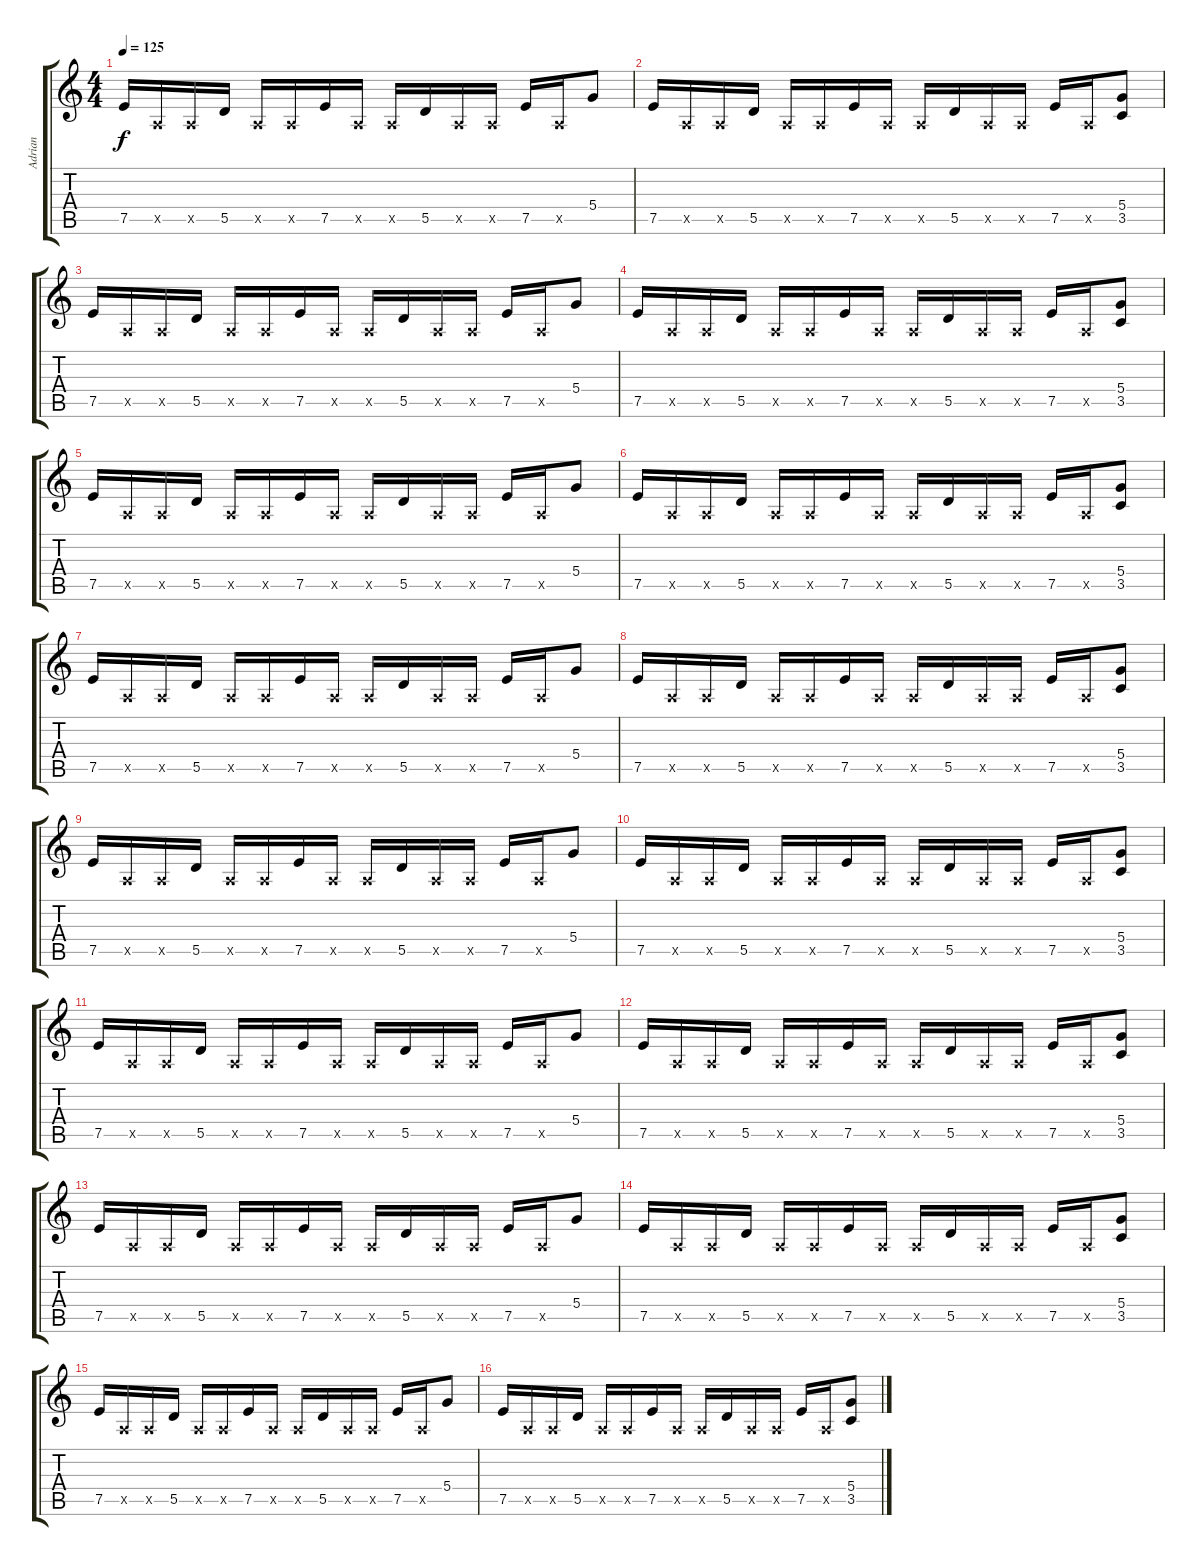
\track ("Adrian" "Adrian") {instrument distortionguitar}
\staff {score tabs}
\tuning (E4 B3 G3 D3 A2 E2) {hide}
\ts (4 4)
\tempo 125
\clef g2
\ks c
7.5.16{dy f instrument distortionguitar} 0.5{x}.16 0.5{x}.16 5.5.16 0.5{x}.16 0.5{x}.16 7.5.16 0.5{x}.16 0.5{x}.16 5.5.16 0.5{x}.16 0.5{x}.16 7.5.16 0.5{x}.16 5.4.8 |
7.5.16 0.5{x}.16 0.5{x}.16 5.5.16 0.5{x}.16 0.5{x}.16 7.5.16 0.5{x}.16 0.5{x}.16 5.5.16 0.5{x}.16 0.5{x}.16 7.5.16 0.5{x}.16 (5.4 3.5).8 |
7.5.16 0.5{x}.16 0.5{x}.16 5.5.16 0.5{x}.16 0.5{x}.16 7.5.16 0.5{x}.16 0.5{x}.16 5.5.16 0.5{x}.16 0.5{x}.16 7.5.16 0.5{x}.16 5.4.8 |
7.5.16 0.5{x}.16 0.5{x}.16 5.5.16 0.5{x}.16 0.5{x}.16 7.5.16 0.5{x}.16 0.5{x}.16 5.5.16 0.5{x}.16 0.5{x}.16 7.5.16 0.5{x}.16 (5.4 3.5).8 |
7.5.16 0.5{x}.16 0.5{x}.16 5.5.16 0.5{x}.16 0.5{x}.16 7.5.16 0.5{x}.16 0.5{x}.16 5.5.16 0.5{x}.16 0.5{x}.16 7.5.16 0.5{x}.16 5.4.8 |
7.5.16 0.5{x}.16 0.5{x}.16 5.5.16 0.5{x}.16 0.5{x}.16 7.5.16 0.5{x}.16 0.5{x}.16 5.5.16 0.5{x}.16 0.5{x}.16 7.5.16 0.5{x}.16 (5.4 3.5).8 |
7.5.16 0.5{x}.16 0.5{x}.16 5.5.16 0.5{x}.16 0.5{x}.16 7.5.16 0.5{x}.16 0.5{x}.16 5.5.16 0.5{x}.16 0.5{x}.16 7.5.16 0.5{x}.16 5.4.8 |
7.5.16 0.5{x}.16 0.5{x}.16 5.5.16 0.5{x}.16 0.5{x}.16 7.5.16 0.5{x}.16 0.5{x}.16 5.5.16 0.5{x}.16 0.5{x}.16 7.5.16 0.5{x}.16 (5.4 3.5).8 |
7.5.16 0.5{x}.16 0.5{x}.16 5.5.16 0.5{x}.16 0.5{x}.16 7.5.16 0.5{x}.16 0.5{x}.16 5.5.16 0.5{x}.16 0.5{x}.16 7.5.16 0.5{x}.16 5.4.8 |
7.5.16 0.5{x}.16 0.5{x}.16 5.5.16 0.5{x}.16 0.5{x}.16 7.5.16 0.5{x}.16 0.5{x}.16 5.5.16 0.5{x}.16 0.5{x}.16 7.5.16 0.5{x}.16 (5.4 3.5).8 |
7.5.16 0.5{x}.16 0.5{x}.16 5.5.16 0.5{x}.16 0.5{x}.16 7.5.16 0.5{x}.16 0.5{x}.16 5.5.16 0.5{x}.16 0.5{x}.16 7.5.16 0.5{x}.16 5.4.8 |
7.5.16 0.5{x}.16 0.5{x}.16 5.5.16 0.5{x}.16 0.5{x}.16 7.5.16 0.5{x}.16 0.5{x}.16 5.5.16 0.5{x}.16 0.5{x}.16 7.5.16 0.5{x}.16 (5.4 3.5).8 |
7.5.16 0.5{x}.16 0.5{x}.16 5.5.16 0.5{x}.16 0.5{x}.16 7.5.16 0.5{x}.16 0.5{x}.16 5.5.16 0.5{x}.16 0.5{x}.16 7.5.16 0.5{x}.16 5.4.8 |
7.5.16 0.5{x}.16 0.5{x}.16 5.5.16 0.5{x}.16 0.5{x}.16 7.5.16 0.5{x}.16 0.5{x}.16 5.5.16 0.5{x}.16 0.5{x}.16 7.5.16 0.5{x}.16 (5.4 3.5).8 |
7.5.16 0.5{x}.16 0.5{x}.16 5.5.16 0.5{x}.16 0.5{x}.16 7.5.16 0.5{x}.16 0.5{x}.16 5.5.16 0.5{x}.16 0.5{x}.16 7.5.16 0.5{x}.16 5.4.8 |
7.5.16 0.5{x}.16 0.5{x}.16 5.5.16 0.5{x}.16 0.5{x}.16 7.5.16 0.5{x}.16 0.5{x}.16 5.5.16 0.5{x}.16 0.5{x}.16 7.5.16 0.5{x}.16 (5.4 3.5).8
